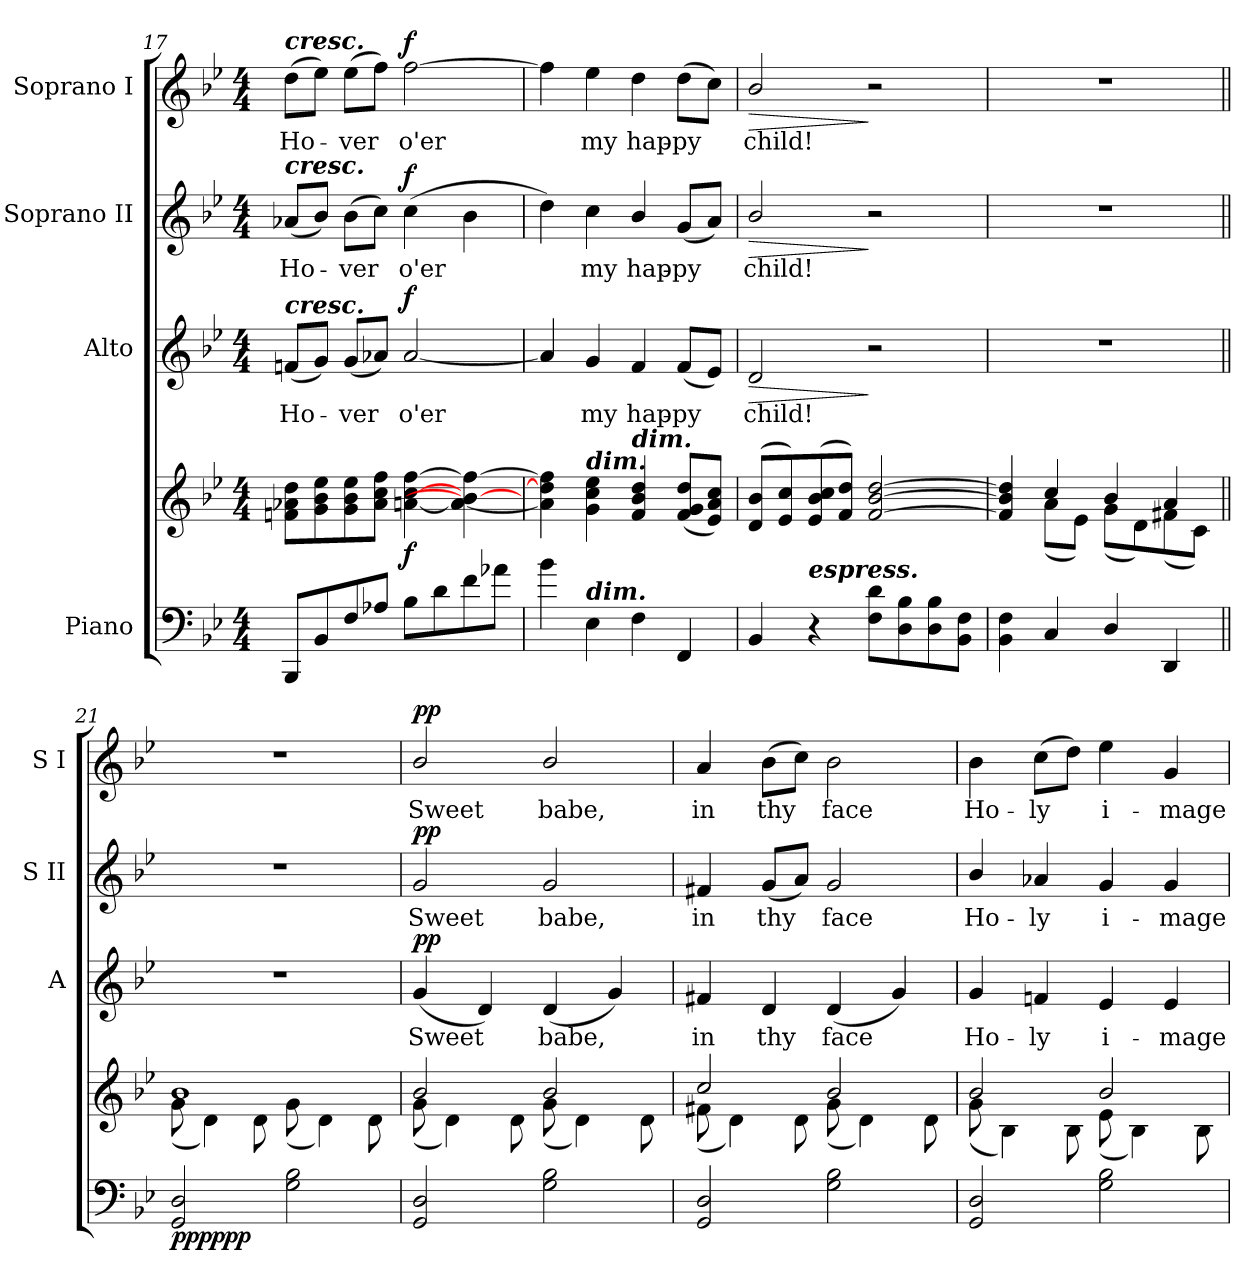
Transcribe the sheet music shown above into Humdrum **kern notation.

**kern	**kern	**dynam	**kern	**text	**dynam	**kern	**text	**dynam	**kern	**text	**dynam
*part4	*part4	*part4	*part3	*part3	*part3	*part2	*part2	*part2	*part1	*part1	*part1
*staff5	*staff4	*staff4/5	*staff3	*staff3	*staff3	*staff2	*staff2	*staff2	*staff1	*staff1	*staff1
*I"Piano	*	*	*I"Alto	*	*	*I"Soprano II	*	*	*I"Soprano I	*	*
*	*	*	*I'A	*	*	*I'S II	*	*	*I'S I	*	*
*clefF4	*clefG2	*	*clefG2	*	*	*clefG2	*	*	*clefG2	*	*
*k[b-e-]	*k[b-e-]	*	*k[b-e-]	*	*	*k[b-e-]	*	*	*k[b-e-]	*	*
*B-:	*B-:	*	*B-:	*	*	*B-:	*	*	*B-:	*	*
*M4/4	*M4/4	*	*M4/4	*	*	*M4/4	*	*	*M4/4	*	*
=17	=17	=17	=17	=17	=17	=17	=17	=17	=17	=17	=17
!	!	!	!	!	!	!	!	!	!LO:TX:a:Bi:t=cresc.	!	!
!	!	!	!	!	!	!LO:TX:a:Bi:t=cresc.	!	!	!	!	!
!	!	!	!LO:TX:a:Bi:t=cresc.	!	!	!	!	!	!	!	!
!	!	!	!	!LO:LY:b	!	!	!LO:LY:b	!	!	!LO:LY:b	!
8BBB-L	8fn 8a-X 8ddL	.	(<8fnL	Ho-	.	(<8a-XL	Ho-	.	(>8ddL	Ho-	.
8BB-	8g 8b- 8ee-	.	8gJ)	.	.	8b-J)	.	.	8ee-J)	.	.
!	!	!	!	!LO:LY:b	!	!	!LO:LY:b	!	!	!LO:LY:b	!
8F	8g 8b- 8ee-	.	(<8gL	ver	.	(>8b-L	ver	.	(>8ee-L	ver	.
8A-XJ	8a- 8cc 8ffJ	.	8a-XJ)	.	.	8ccJ)	.	.	8ffJ)	.	.
!	!	!LO:DY:a=2	!	!LO:LY:b	!LO:DY:b	!	!LO:LY:b	!LO:DY:b	!	!LO:LY:b	!LO:DY:b
8B-L	[4an\ [4cc\ [4ff\	f	[2a-	o'er	f	(>4cc	o'er	f	[2ff	o'er	f
8d	.	.	.	.	.	.	.	.	.	.	.
8f	4a_ 4b-_ 4ff_	.	.	.	.	4b-	.	.	.	.	.
8a-XJ	.	.	.	.	.	.	.	.	.	.	.
=18	=18	=18	=18	=18	=18	=18	=18	=18	=18	=18	=18
4b-	4a\] 4dd\] 4ff\]	.	4a-]	.	.	4dd)	.	.	4ff]	.	.
!	!LO:TX:a:Bi:t=dim.	!	!	!	!	!	!	!	!	!	!
!LO:TX:a:Bi:t=dim.	!	!	!	!	!	!	!	!	!	!	!
!	!	!	!	!LO:LY:b	!	!	!LO:LY:b	!	!	!LO:LY:b	!
4E-	4g 4cc 4ee-	.	4g	my	.	4cc	my	.	4ee-	my	.
!	!LO:TX:a:Bi:t=dim.	!	!	!	!	!	!	!	!	!	!
!	!	!	!	!LO:LY:b	!	!	!LO:LY:b	!	!	!LO:LY:b	!
4F	4f 4b- 4dd	.	4f	hap-	.	4b-/	hap-	.	4dd	hap-	.
!	!	!	!	!LO:LY:b	!	!	!LO:LY:b	!	!	!LO:LY:b	!
4FF	(<8f 8g 8ddL	.	(<8fL	-py	.	(<8gL	-py	.	(>8ddL	-py	.
.	8e- 8a 8ccJ)	.	8e-J)	.	.	8aJ)	.	.	8ccJ)	.	.
!!LO:LB:g=z
=19	=19	=19	=19	=19	=19	=19	=19	=19	=19	=19	=19
*	*^	*	*	*	*	*	*	*	*	*	*
!	!	!	!	!	!LO:LY:b	!LO:HP:b	!	!LO:LY:b	!LO:HP:b	!	!LO:LY:b	!LO:HP:b
4BB-	(>8d/ 8b-/L	1ryy	.	2d/	child!	>	2b-/	child!	>	2b-/	child!	>
.	8e-/ 8cc/)	.	.	.	.	.	.	.	.	.	.	.
!LO:TX:a:Bi:t=espress.	!	!	!	!	!	!	!	!	!	!	!	!
4r	(>8e-/ 8b-/ 8cc/	.	.	.	.	.	.	.	.	.	.	.
.	8f/ 8dd/J)	.	.	.	.	.	.	.	.	.	.	.
8F 8dL	[2f/ [2b-/ [2dd/	.	.	2r	.	]	2r	.	]	2r	.	]
8D 8B-	.	.	.	.	.	.	.	.	.	.	.	.
8D 8B-	.	.	.	.	.	.	.	.	.	.	.	.
8BB- 8FJ	.	.	.	.	.	.	.	.	.	.	.	.
=20	=20	=20	=20	=20	=20	=20	=20	=20	=20	=20	=20	=20
4BB- 4F	4f/] 4b-/] 4dd/]	4ryy	.	1r	.	.	1r	.	.	1r	.	.
4C	4cc/	(<8a\L	.	.	.	.	.	.	.	.	.	.
.	.	8e-\J)	.	.	.	.	.	.	.	.	.	.
4D/	4b-/	(<8g\L	.	.	.	.	.	.	.	.	.	.
.	.	8d\)	.	.	.	.	.	.	.	.	.	.
4DD	4a/	(<8f#X\	.	.	.	.	.	.	.	.	.	.
.	.	8c\J)	.	.	.	.	.	.	.	.	.	.
=21||	=21||	=21||	=21||	=21||	=21||	=21||	=21||	=21||	=21||	=21||	=21||	=21||
!	!	!	!LO:DY:b=2	!	!	!	!	!	!	!	!	!
!	!	!	!LO:DY:n=1:b	!	!	!	!	!	!	!	!	!
!	!	!	!LO:DY:n=2:b	!	!	!	!	!	!	!	!	!
2GG 2D	1b-/	(8g\	pp pp pp	1r	.	.	1r	.	.	1r	.	.
.	.	4d\)	.	.	.	.	.	.	.	.	.	.
.	.	8d\	.	.	.	.	.	.	.	.	.	.
2G 2B-	.	(8g\	.	.	.	.	.	.	.	.	.	.
.	.	4d\)	.	.	.	.	.	.	.	.	.	.
.	.	8d\	.	.	.	.	.	.	.	.	.	.
=22	=22	=22	=22	=22	=22	=22	=22	=22	=22	=22	=22	=22
!	!	!	!	!	!LO:LY:b	!LO:DY:b	!	!LO:LY:b	!LO:DY:b	!	!LO:LY:b	!LO:DY:b
2GG 2D	2b-/	(8g\	.	(<4g	Sweet	pp	2g	Sweet	pp	2b-/	Sweet	pp
.	.	4d\)	.	.	.	.	.	.	.	.	.	.
.	.	.	.	4d)	.	.	.	.	.	.	.	.
.	.	8d\	.	.	.	.	.	.	.	.	.	.
!	!	!	!	!	!LO:LY:b	!	!	!LO:LY:b	!	!	!LO:LY:b	!
2G 2B-	2b-/	(8g\	.	(<4d	babe,	.	2g	babe,	.	2b-/	babe,	.
.	.	4d\)	.	.	.	.	.	.	.	.	.	.
.	.	.	.	4g)	.	.	.	.	.	.	.	.
.	.	8d\	.	.	.	.	.	.	.	.	.	.
=23	=23	=23	=23	=23	=23	=23	=23	=23	=23	=23	=23	=23
!	!	!	!	!	!LO:LY:b	!	!	!LO:LY:b	!	!	!LO:LY:b	!
2GG 2D	2cc/	(<8f#X\	.	4f#X	in	.	4f#X	in	.	4a	in	.
.	.	4d\)	.	.	.	.	.	.	.	.	.	.
!	!	!	!	!	!LO:LY:b	!	!	!LO:LY:b	!	!	!LO:LY:b	!
.	.	.	.	4d	thy	.	(<8gL	thy	.	(>8b-L	thy	.
.	.	8d\	.	.	.	.	8aJ)	.	.	8ccJ)	.	.
!	!	!	!	!	!LO:LY:b	!	!	!LO:LY:b	!	!	!LO:LY:b	!
2G 2B-	2b-/	(8g\	.	(<4d	face	.	2g	face	.	2b-	face	.
.	.	4d\)	.	.	.	.	.	.	.	.	.	.
.	.	.	.	4g)	.	.	.	.	.	.	.	.
.	.	8d\	.	.	.	.	.	.	.	.	.	.
=24	=24	=24	=24	=24	=24	=24	=24	=24	=24	=24	=24	=24
!	!	!	!	!	!LO:LY:b	!	!	!LO:LY:b	!	!	!LO:LY:b	!
2GG 2D	2b-/	(8g\	.	4g	Ho-	.	4b-/	Ho-	.	4b-	Ho-	.
.	.	4B-\)	.	.	.	.	.	.	.	.	.	.
!	!	!	!	!	!LO:LY:b	!	!	!LO:LY:b	!	!	!LO:LY:b	!
.	.	.	.	4fn	-ly	.	4a-X	-ly	.	(>8ccL	-ly	.
.	.	8B-\	.	.	.	.	.	.	.	8ddJ)	.	.
!	!	!	!	!	!LO:LY:b	!	!	!LO:LY:b	!	!	!LO:LY:b	!
2G 2B-	2b-/	(8e-\	.	4e-	i-	.	4g	i-	.	4ee-	i-	.
.	.	4B-\)	.	.	.	.	.	.	.	.	.	.
!	!	!	!	!	!LO:LY:b	!	!	!LO:LY:b	!	!	!LO:LY:b	!
.	.	.	.	4e-	-mage	.	4g	-mage	.	4g	-mage	.
.	.	8B-\	.	.	.	.	.	.	.	.	.	.
*	*v	*v	*	*	*	*	*	*	*	*	*	*
=	=	=	=	=	=	=	=	=	=	=	=
*-	*-	*-	*-	*-	*-	*-	*-	*-	*-	*-	*-
